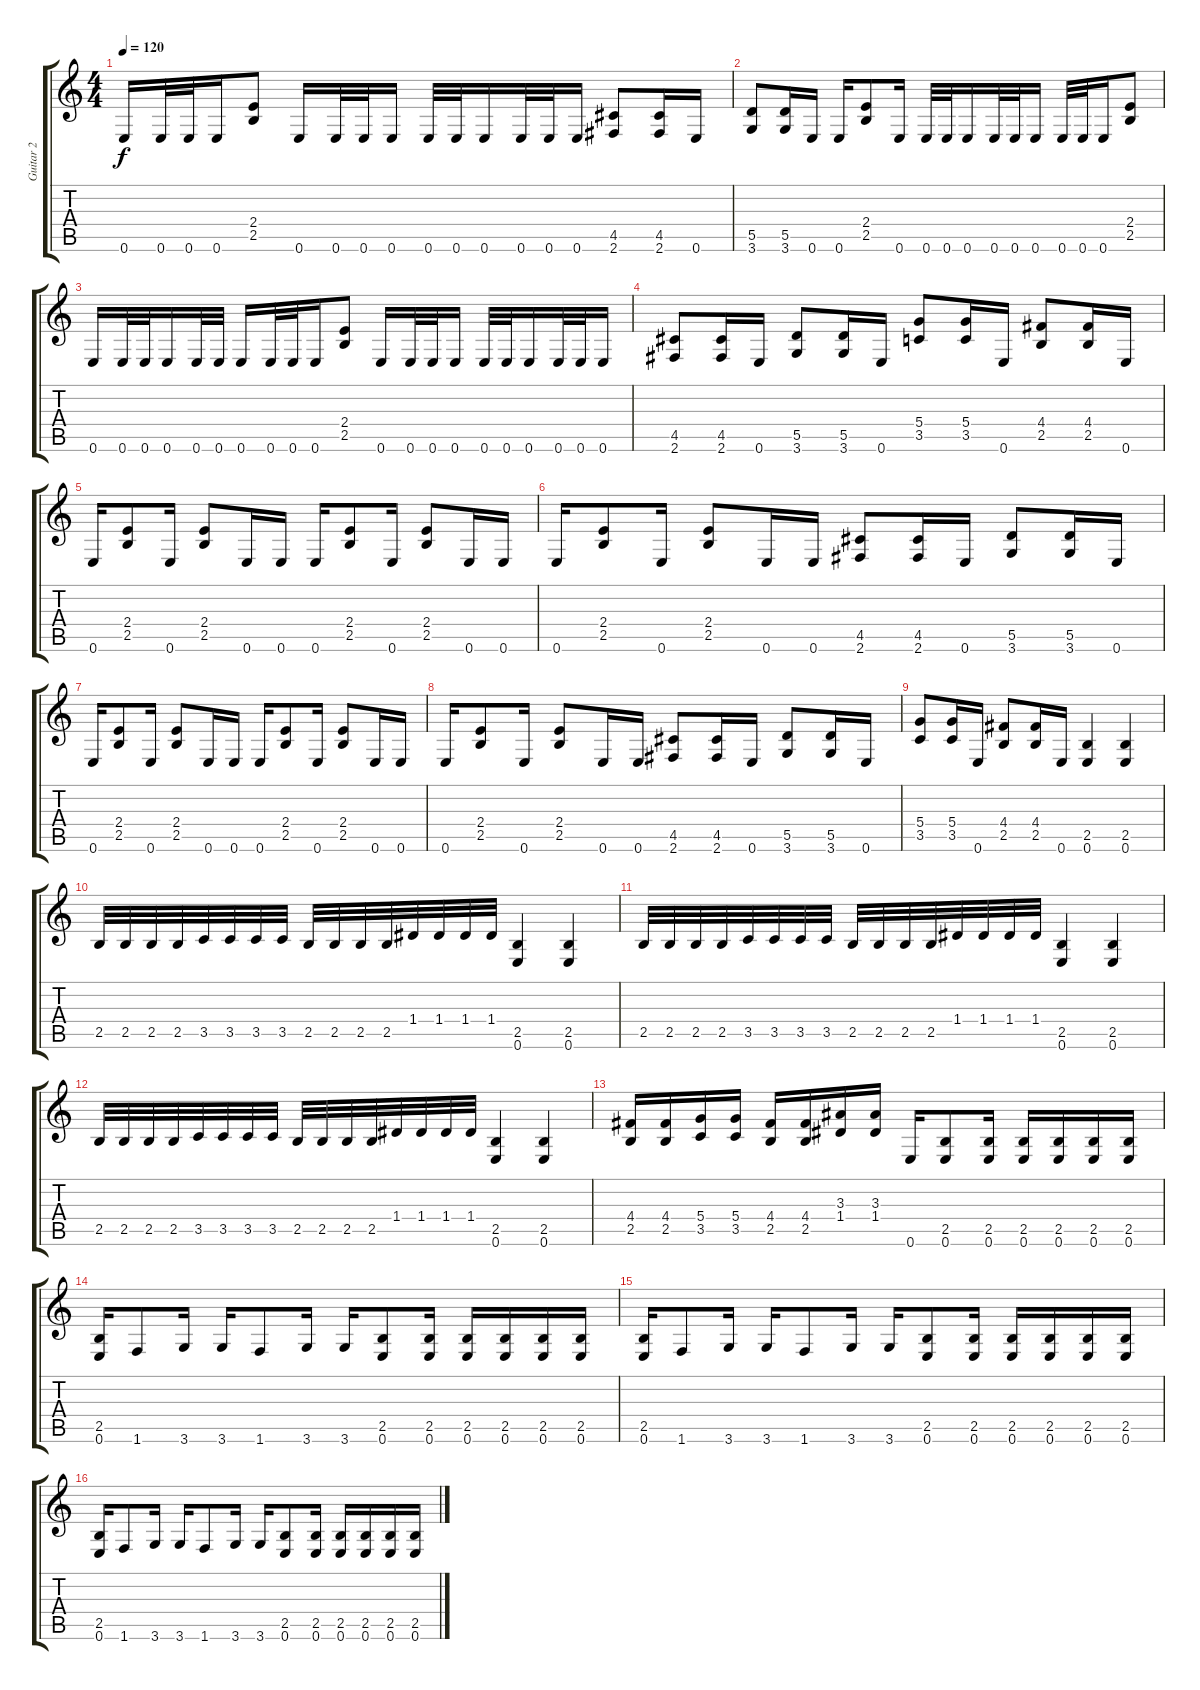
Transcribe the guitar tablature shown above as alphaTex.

\track ("Guitar 2" "Guitar 2") {instrument distortionguitar}
\staff {score tabs}
\tuning (E4 B3 G3 D3 A2 E2) {hide}
\ts (4 4)
\tempo 120
\clef g2
\ks c
0.6.16{dy f} 0.6.32 0.6.32 0.6.16 (2.4 2.5).8 0.6.16 0.6.32 0.6.32 0.6.16 0.6.32 0.6.32 0.6.16 0.6.32 0.6.32 0.6.16 (4.5 2.6).8 (4.5 2.6).16 0.6.16 |
(5.5 3.6).8 (5.5 3.6).16 0.6.16 0.6.16 (2.4 2.5).8 0.6.16 0.6.32 0.6.32 0.6.16 0.6.32 0.6.32 0.6.16 0.6.32 0.6.32 0.6.16 (2.4 2.5).8 |
0.6.16 0.6.32 0.6.32 0.6.16 0.6.32 0.6.32 0.6.16 0.6.32 0.6.32 0.6.16 (2.4 2.5).8 0.6.16 0.6.32 0.6.32 0.6.16 0.6.32 0.6.32 0.6.16 0.6.32 0.6.32 0.6.16 |
(4.5 2.6).8 (4.5 2.6).16 0.6.16 (5.5 3.6).8 (5.5 3.6).16 0.6.16 (5.4 3.5).8 (5.4 3.5).16 0.6.16 (4.4 2.5).8 (4.4 2.5).16 0.6.16 |
0.6.16 (2.4 2.5).8 0.6.16 (2.4 2.5).8 0.6.16 0.6.16 0.6.16 (2.4 2.5).8 0.6.16 (2.4 2.5).8 0.6.16 0.6.16 |
0.6.16 (2.4 2.5).8 0.6.16 (2.4 2.5).8 0.6.16 0.6.16 (4.5 2.6).8 (4.5 2.6).16 0.6.16 (5.5 3.6).8 (5.5 3.6).16 0.6.16 |
0.6.16 (2.4 2.5).8 0.6.16 (2.4 2.5).8 0.6.16 0.6.16 0.6.16 (2.4 2.5).8 0.6.16 (2.4 2.5).8 0.6.16 0.6.16 |
0.6.16 (2.4 2.5).8 0.6.16 (2.4 2.5).8 0.6.16 0.6.16 (4.5 2.6).8 (4.5 2.6).16 0.6.16 (5.5 3.6).8 (5.5 3.6).16 0.6.16 |
(5.4 3.5).8 (5.4 3.5).16 0.6.16 (4.4 2.5).8 (4.4 2.5).16 0.6.16 (2.5 0.6).4 (2.5 0.6).4 |
2.5.32 2.5.32 2.5.32 2.5.32 3.5.32 3.5.32 3.5.32 3.5.32 2.5.32 2.5.32 2.5.32 2.5.32 1.4.32 1.4.32 1.4.32 1.4.32 (2.5 0.6).4 (2.5 0.6).4 |
2.5.32 2.5.32 2.5.32 2.5.32 3.5.32 3.5.32 3.5.32 3.5.32 2.5.32 2.5.32 2.5.32 2.5.32 1.4.32 1.4.32 1.4.32 1.4.32 (2.5 0.6).4 (2.5 0.6).4 |
2.5.32 2.5.32 2.5.32 2.5.32 3.5.32 3.5.32 3.5.32 3.5.32 2.5.32 2.5.32 2.5.32 2.5.32 1.4.32 1.4.32 1.4.32 1.4.32 (2.5 0.6).4 (2.5 0.6).4 |
(4.4 2.5).16 (4.4 2.5).16 (5.4 3.5).16 (5.4 3.5).16 (4.4 2.5).16 (4.4 2.5).16 (3.3 1.4).16 (3.3 1.4).16 0.6.16 (2.5 0.6).8 (2.5 0.6).16 (2.5 0.6).16 (2.5 0.6).16 (2.5 0.6).16 (2.5 0.6).16 |
(2.5 0.6).16 1.6.8 3.6.16 3.6.16 1.6.8 3.6.16 3.6.16 (2.5 0.6).8 (2.5 0.6).16 (2.5 0.6).16 (2.5 0.6).16 (2.5 0.6).16 (2.5 0.6).16 |
(2.5 0.6).16 1.6.8 3.6.16 3.6.16 1.6.8 3.6.16 3.6.16 (2.5 0.6).8 (2.5 0.6).16 (2.5 0.6).16 (2.5 0.6).16 (2.5 0.6).16 (2.5 0.6).16 |
(2.5 0.6).16 1.6.8 3.6.16 3.6.16 1.6.8 3.6.16 3.6.16 (2.5 0.6).8 (2.5 0.6).16 (2.5 0.6).16 (2.5 0.6).16 (2.5 0.6).16 (2.5 0.6).16
